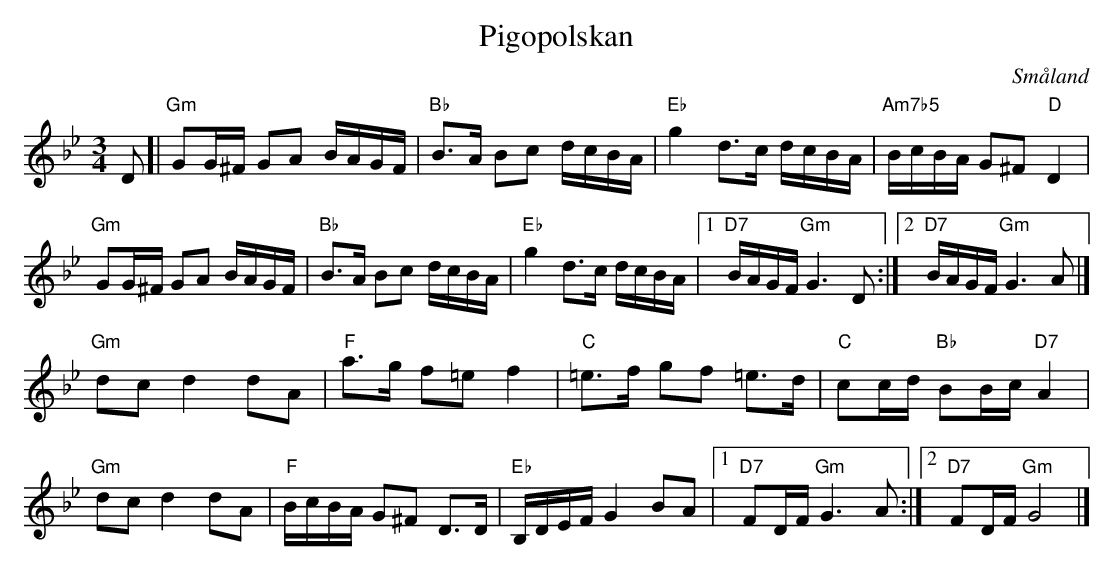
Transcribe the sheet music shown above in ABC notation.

X:1
T:Pigopolskan
O:Småland
M:3/4
L:1/8
K:Gm
D[|"Gm" GG/2^F/2 GA B/2A/2G/2F/2|"Bb" B3/2A/2 Bc d/2c/2B/2A/2|"Eb" g2 d3/2c/2 d/2c/2B/2A/2|"Am7b5" B/2c/2B/2A/2 G^F "D" D2|
"Gm" GG/2^F/2 GA B/2A/2G/2F/2|"Bb" B3/2A/2 Bc d/2c/2B/2A/2|"Eb" g2 d3/2c/2 d/2c/2B/2A/2|[1 "D7" B/2A/2G/2F/2 "Gm" G3 D:|[2 "D7" B/2A/2G/2F/2 "Gm" G3 A|]
"Gm" dc d2 dA|"F" a3/2g/2 f=e f2|"C" =e3/2f/2 gf =e3/2d/2|"C" cc/2d/2 "Bb" BB/2c/2 "D7" A2|
"Gm" dc d2 dA|"F" B/2c/2B/2A/2 G^F D3/2D/2|"Eb" B,/2D/2E/2F/2 G2 BA|[1 "D7" FD/2F/2 "Gm" G3 A:|[2 "D7" FD/2F/2 "Gm" G4|]
